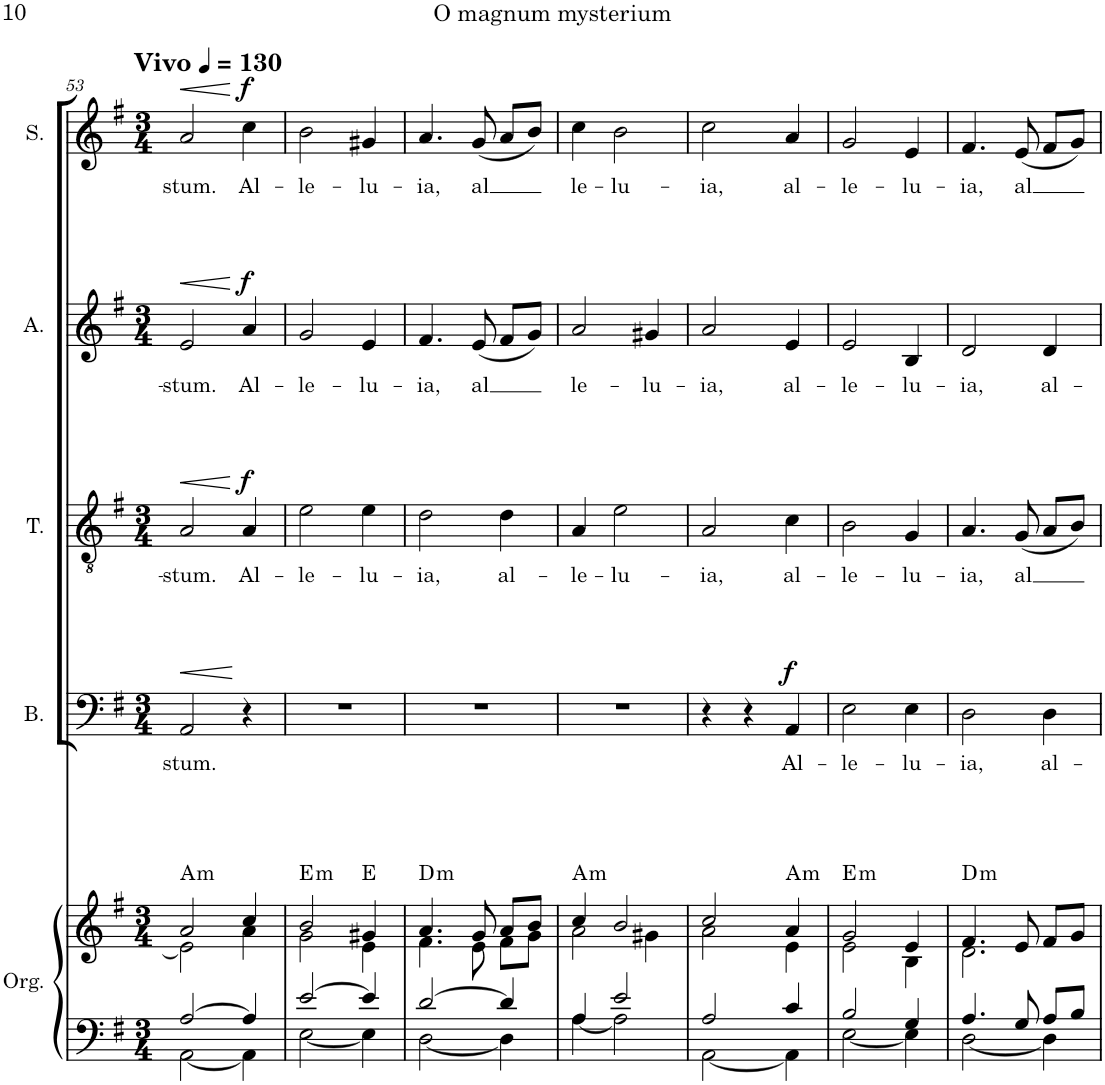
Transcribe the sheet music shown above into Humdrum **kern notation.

**kern	**kern	**harte	**kern	**text	**dynam	**kern	**text	**dynam	**kern	**text	**dynam	**kern	**text	**dynam
*part5	*part5	*part5	*part4	*part4	*part4	*part3	*part3	*part3	*part2	*part2	*part2	*part1	*part1	*part1
*staff6	*staff5	*	*staff4	*staff4	*staff4	*staff3	*staff3	*staff3	*staff2	*staff2	*staff2	*staff1	*staff1	*staff1
*I"Órgano	*	*	*I"Bajo	*	*	*I"Tenor	*	*	*I"Alto	*	*	*I"Soprano	*	*
*	*	*	*I'B.	*	*	*I'T.	*	*	*I'A.	*	*	*I'S.	*	*
!!LO:PB:g=z
*clefF4	*clefG2	*	*clefF4	*	*	*clefGv2	*	*	*clefG2	*	*	*clefG2	*	*
*k[f#]	*k[f#]	*	*k[f#]	*	*	*k[f#]	*	*	*k[f#]	*	*	*k[f#]	*	*
*M3/4	*M3/4	*	*M3/4	*	*	*M3/4	*	*	*M3/4	*	*	*M3/4	*	*
*MM130	*MM130	*	*MM130	*	*	*MM130	*	*	*MM130	*	*	*MM130	*	*
=53	=53	=53	=53	=53	=53	=53	=53	=53	=53	=53	=53	=53	=53	=53
*^	*^	*	*	*	*	*	*	*	*	*	*	*	*	*
!	!	!	!	!	!	!	!	!	!	!	!	!	!	!LO:TX:a:B:t=Vivo	!	!
!	!	!	!	!LO:H:kt=m	!	!LO:LY:b	!LO:HP:b	!	!LO:LY:b	!LO:HP:b	!	!LO:LY:b	!LO:HP:b	!	!LO:LY:b	!LO:HP:b
[2A/	[2AA\	2a/	2e\]	A:min	2AA/	stum.	<	2A/	-stum.	<	2e/	-stum.	<	2a/	stum.	<
!	!	!	!	!	!	!	!	!	!LO:LY:b	!LO:DY:n=1:a	!	!LO:LY:b	!LO:DY:n=1:a	!	!LO:LY:b	!LO:DY:n=1:a
4A/]	4AA\]	4cc/	4a\	.	4r	.	[	4A/	Al-	[ f	4a/	Al-	[ f	4cc\	Al-	[ f
=54	=54	=54	=54	=54	=54	=54	=54	=54	=54	=54	=54	=54	=54	=54	=54	=54
!	!	!	!	!LO:H:kt=m	!	!	!	!	!LO:LY:b	!	!	!LO:LY:b	!	!	!LO:LY:b	!
[2e/	[2E\	2b/	2g\	E:min	2.r	.	.	2e\	-le-	.	2g/	-le-	.	2b\	-le-	.
!	!	!	!	!	!	!	!	!	!LO:LY:b	!	!	!LO:LY:b	!	!	!LO:LY:b	!
4e/]	4E\]	4g#X/	4e\	E:maj	.	.	.	4e\	-lu-	.	4e/	-lu-	.	4g#X/	-lu-	.
=55	=55	=55	=55	=55	=55	=55	=55	=55	=55	=55	=55	=55	=55	=55	=55	=55
!	!	!	!	!LO:H:kt=m	!	!	!	!	!LO:LY:b	!	!	!LO:LY:b	!	!	!LO:LY:b	!
[2d/	[2D\	4.a/	4.f#\	D:min	2.r	.	.	2d\	-ia,	.	4.f#/	-ia,	.	4.a/	-ia,	.
!	!	!	!	!	!	!	!	!	!	!	!	!LO:LY:b	!	!	!LO:LY:b	!
.	.	8g/	8e\	.	.	.	.	.	.	.	(8e/	al	.	(8g/	al	.
!	!	!	!	!	!	!	!	!	!LO:LY:b	!	!	!	!	!	!	!
4d/]	4D\]	8a/L	8f#\L	.	.	.	.	4d\	al-	.	8f#/L	.	.	8a/L	.	.
.	.	8b/J	8g\J	.	.	.	.	.	.	.	8g/J)	.	.	8b/J)	.	.
=56	=56	=56	=56	=56	=56	=56	=56	=56	=56	=56	=56	=56	=56	=56	=56	=56
!	!	!	!	!LO:H:kt=m	!	!	!	!	!LO:LY:b	!	!	!LO:LY:b	!	!	!LO:LY:b	!
4A/	[4A\	4cc/	2a\	A:min	2.r	.	.	4A/	-le-	.	2a/	le-	.	4cc\	le-	.
!	!	!	!	!	!	!	!	!	!LO:LY:b	!	!	!	!	!	!LO:LY:b	!
2e/	2A\]	2b/	.	.	.	.	.	2e\	-lu-	.	.	.	.	2b\	-lu-	.
!	!	!	!	!	!	!	!	!	!	!	!	!LO:LY:b	!	!	!	!
.	.	.	4g#X\	.	.	.	.	.	.	.	4g#X/	-lu-	.	.	.	.
=57	=57	=57	=57	=57	=57	=57	=57	=57	=57	=57	=57	=57	=57	=57	=57	=57
!	!	!	!	!	!	!	!	!	!LO:LY:b	!	!	!LO:LY:b	!	!	!LO:LY:b	!
2A/	[2AA\	2cc/	2a\	.	4r	.	.	2A/	-ia,	.	2a/	-ia,	.	2cc\	-ia,	.
.	.	.	.	.	4r	.	.	.	.	.	.	.	.	.	.	.
!	!	!	!	!LO:H:kt=m	!	!LO:LY:b	!LO:DY:a	!	!LO:LY:b	!	!	!LO:LY:b	!	!	!LO:LY:b	!
4c/	4AA\]	4a/	4e\	A:min	4AA/	Al-	f	4c\	al-	.	4e/	al-	.	4a/	al-	.
=58	=58	=58	=58	=58	=58	=58	=58	=58	=58	=58	=58	=58	=58	=58	=58	=58
!	!	!	!	!LO:H:kt=m	!	!LO:LY:b	!	!	!LO:LY:b	!	!	!LO:LY:b	!	!	!LO:LY:b	!
2B/	[2E\	2g/	2e\	E:min	2E\	-le-	.	2B\	-le-	.	2e/	-le-	.	2g/	-le-	.
!	!	!	!	!	!	!LO:LY:b	!	!	!LO:LY:b	!	!	!LO:LY:b	!	!	!LO:LY:b	!
4G/	4E\]	4e/	4B\	.	4E\	-lu-	.	4G/	-lu-	.	4B/	-lu-	.	4e/	-lu-	.
=59	=59	=59	=59	=59	=59	=59	=59	=59	=59	=59	=59	=59	=59	=59	=59	=59
!	!	!	!	!LO:H:kt=m	!	!LO:LY:b	!	!	!LO:LY:b	!	!	!LO:LY:b	!	!	!LO:LY:b	!
4.A/	[2D\	4.f#/	2.d\	D:min	2D\	-ia,	.	4.A/	-ia,	.	2d/	-ia,	.	4.f#/	-ia,	.
!	!	!	!	!	!	!	!	!	!LO:LY:b	!	!	!	!	!	!LO:LY:b	!
8G/	.	8e/	.	.	.	.	.	(8G/	al	.	.	.	.	(8e/	al	.
!	!	!	!	!	!	!LO:LY:b	!	!	!	!	!	!LO:LY:b	!	!	!	!
8A/L	4D\]	8f#/L	.	.	4D\	al-	.	8A/L	.	.	4d/	al-	.	8f#/L	.	.
8B/J	.	8g/J	.	.	.	.	.	8B/J)	.	.	.	.	.	8g/J)	.	.
*v	*v	*	*	*	*	*	*	*	*	*	*	*	*	*	*	*
*	*v	*v	*	*	*	*	*	*	*	*	*	*	*	*	*
=	=	=	=	=	=	=	=	=	=	=	=	=	=	=
*-	*-	*-	*-	*-	*-	*-	*-	*-	*-	*-	*-	*-	*-	*-
